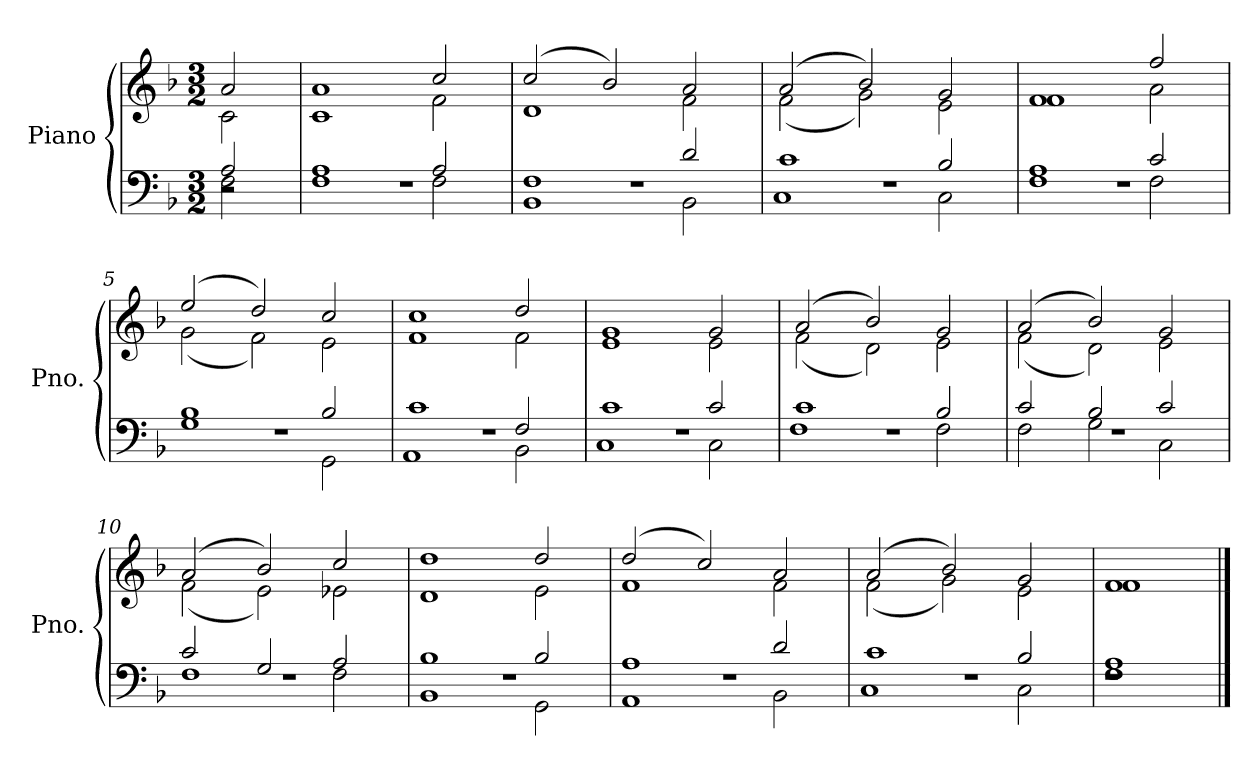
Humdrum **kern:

**kern	**kern
*part1	*part1
*staff2	*staff1
*I"Piano	*
*I'Pno.	*
*clefF4	*clefG2
*k[b-]	*k[b-]
*M3/2	*M3/2
*MM320	*MM320
=	=
*^	*^
*	*^	*	*
2r	2A/	2F\	2a/	2c\
=1	=1	=1	=1	=1
1.r	1A	1F	1a	1c
.	2A/	2F\	2cc/	2f\
=2	=2	=2	=2	=2
1.r	1F	1BB-	(2cc/	1d
.	.	.	2b-/)	.
.	2d/	2BB-\	2a/	2f\
=3	=3	=3	=3	=3
1.r	1c	1C	(2a/	(2f\
.	.	.	2b-/)	2g\)
.	2B-/	2C\	2g/	2e\
=4	=4	=4	=4	=4
1.r	1A	1F	1f	1f
.	2c/	2F\	2ff/	2a\
=5	=5	=5	=5	=5
1.r	1B-	1G	(2ee/	(2g\
.	.	.	2dd/)	2f\)
.	2B-/	2GG\	2cc/	2e\
=6	=6	=6	=6	=6
1.r	1c	1AA	1cc	1f
.	2F/	2BB-\	2dd/	2f\
=7	=7	=7	=7	=7
1.r	1c	1C	1g	1e
.	2c/	2C\	2g/	2e\
=8	=8	=8	=8	=8
1.r	1c	1F	(2a/	(2f\
.	.	.	2b-/)	2d\)
.	2B-/	2F\	2g/	2e\
=9	=9	=9	=9	=9
1.r	2c/	2F\	(2a/	(2f\
.	2B-/	2G\	2b-/)	2d\)
.	2c/	2C\	2g/	2e\
!!LO:LB:g=z	!!
=10	=10	=10	=10	=10
1.r	2c/	1F	(2a/	(2f\
.	2G/	.	2b-/)	2e\)
.	2A/	2F\	2cc/	2e-X\
=11	=11	=11	=11	=11
1.r	1B-	1BB-	1dd	1d
.	2B-/	2GG\	2dd/	2e\
=12	=12	=12	=12	=12
1.r	1A	1AA	(2dd/	1f
.	.	.	2cc/)	.
.	2d/	2BB-\	2a/	2f\
=13	=13	=13	=13	=13
1.r	1c	1C	(2a/	(2f\
.	.	.	2b-/)	2g\)
.	2B-/	2C\	2g/	2e\
=14	=14	=14	=14	=14
1r	1A	1F	1f	1f
*v	*v	*v	*	*
*	*v	*v
==	==
*-	*-
